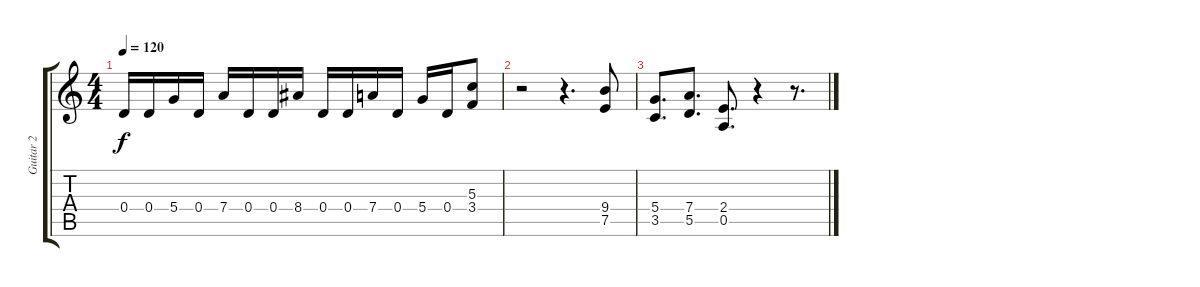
\track ("Guitar 2" "Guitar 2") {instrument distortionguitar}
\staff {score tabs}
\tuning (E4 B3 G3 D3 A2 E2) {hide}
\ts (4 4)
\tempo 120
\clef g2
\ks c
0.4.16{dy f} 0.4.16 5.4.16 0.4.16 7.4.16 0.4.16 0.4.16 8.4.16 0.4.16 0.4.16 7.4.16 0.4.16 5.4.16 0.4.16 (5.3 3.4).8 |
r.2 r.4{d} (9.4 7.5).8 |
(5.4 3.5).8{d} (7.4 5.5).8{d} (2.4 0.5).8{d} r.4 r.8{d}
